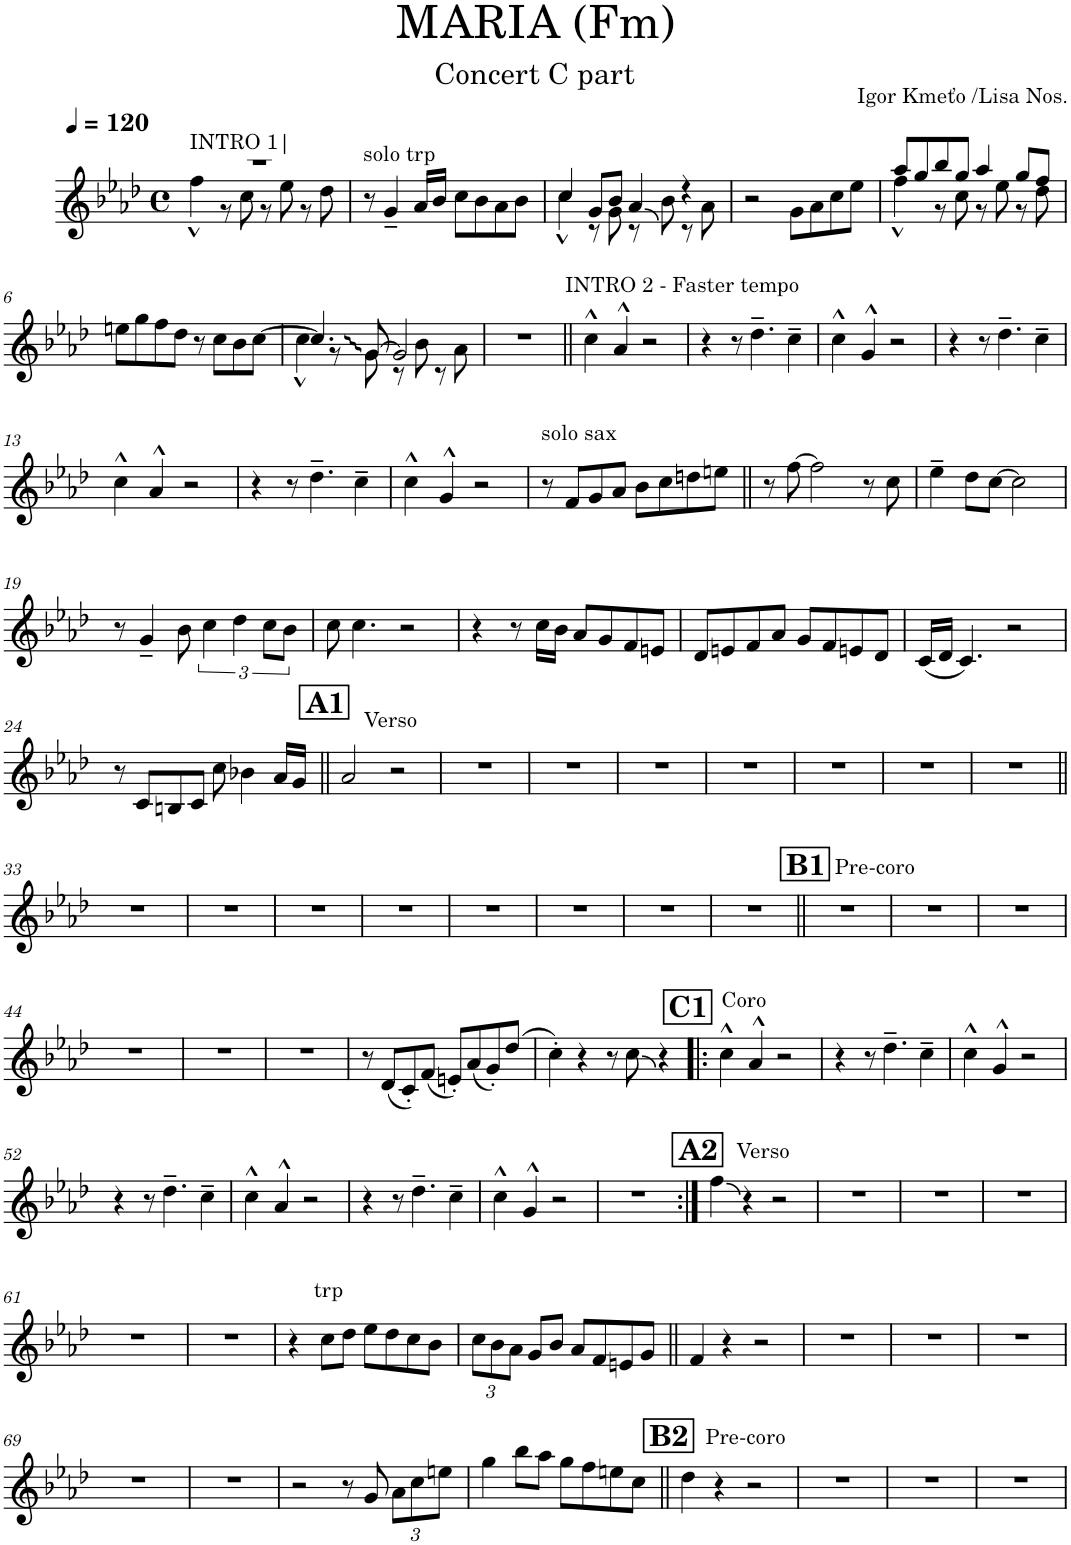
**kern
*part1
*staff1
*I"Piano
*I'Pno.
*clefG2
*k[b-e-a-d-]
*M4/4
*met(c)
*MM120
=1
*^
!LO:TX:a:t=INTRO 1|	!
1r	4ff^^\
.	8r
.	8cc\
.	8r
.	8ee-\
.	8r
.	8dd-\
=2	=2
!LO:TX:a:t=solo trp	!
*v	*v
8r
4g~/
16a-/LL
16b-/JJ
8cc\L
8b-\
8a-\
8b-\J
=3
*^
4cc/	4cc^^\
8g/L	8r
8b-/J	8g\
4a-/	8r
.	8b-\
4r	8r
.	8a-\
*v	*v
=4
2r
8g\L
8a-\
8cc\
8ee-\J
=5
*^
8aa-/L	4ff^^\
8gg/	.
8bb-/	8r
8gg/J	8cc\
4aa-/	8r
.	8ee-\
8gg/L	8r
8ff/J	8dd-\
*v	*v
!!LO:LB:g=z
=6
8een\L
8gg\
8ff\
8dd-\J
8r
8cc\L
8b-\
[8cc\J
=7
*^
4.cc/]	4cc^^\
.	8r
[8g/	8g\
2g/]	8r
.	8b-\
.	8r
.	8a-\
*v	*v
=8
1r
!LO:TX:a:t=INTRO 2 - Faster tempo
=9||
4cc^^\
4a-^^/
2r
=10
4r
8r
4.dd-~\
4cc~\
=11
4cc^^\
4g^^/
2r
=12
4r
8r
4.dd-~\
4cc~\
!!LO:LB:g=z
=13
4cc^^\
4a-^^/
2r
=14
4r
8r
4.dd-~\
4cc~\
=15
4cc^^\
4g^^/
2r
=16
!LO:TX:a:t=solo sax
8r
8f/L
8g/
8a-/J
8b-\L
8cc\
8ddn\
8een\J
=17||
8r
[8ff\
2ff\]
8r
8cc\
=18
4ee-~\
8dd-\L
[8cc\J
2cc\]
!!LO:LB:g=z
=19
8r
4g~/
8b-\
6cc\
6dd-\
12cc\L
12b-\J
=20
8cc\
4.cc\
2r
=21
4r
8r
16cc\LL
16b-\JJ
8a-/L
8g/
8f/
8en/J
=22
8d-/L
8en/
8f/
8a-/J
8g/L
8f/
8en/
8d-/J
=23
(16c/LL
16d-/JJ)
4.c/
2r
!!LO:LB:g=z
=24
8r
8c/L
8Bn/
8c/J
8cc\
4b-X\
16a-/LL
16g/JJ
!!LO:REH:place=s1:a:B:cj:fs=14:t=A1
=25||
*^
2a-/	4ryy
!	!LO:TX:a:t=Verso
.	2.ryy
2r	.
*v	*v
=26
1r
=27
1r
=28
1r
=29
1r
=30
1r
=31
1r
=32
1r
!!LO:LB:g=z
=33||
1r
=34
1r
=35
1r
=36
1r
=37
1r
=38
1r
=39
1r
=40
1r
!!LO:REH:place=s1:a:B:cj:fs=14:t=B1
=41||
*^
1r	4ryy
!	!LO:TX:a:t=Pre-coro
.	2.ryy
*v	*v
=42
1r
=43
1r
!!LO:LB:g=z
=44
1r
=45
1r
=46
1r
=47
8r
(8d-/L
8c'/)
(8f/J
8en'/L)
(8a-/
8g'/)
(8dd-/J
=48
4cc'\)
4r
8r
8cc\
4r
!!LO:REH:place=s1:a:B:cj:fs=14:t=C1
=49!|:
!LO:TX:a:t=Coro
4cc^^\
4a-^^/
2r
=50
4r
8r
4.dd-~\
4cc~\
=51
4cc^^\
4g^^/
2r
!!LO:LB:g=z
=52
4r
8r
4.dd-~\
4cc~\
=53
4cc^^\
4a-^^/
2r
=54
4r
8r
4.dd-~\
4cc~\
=55
4cc^^\
4g^^/
2r
=56
1r
!!LO:REH:place=s1:a:B:cj:fs=14:t=A2
=57:|!
4ff\
!LO:TX:a:t=Verso
4r
2r
=58
1r
=59
1r
=60
1r
!!LO:LB:g=z
=61
1r
=62
1r
=63
4r
!LO:TX:a:t=trp
8cc\L
8dd-\J
8ee-\L
8dd-\
8cc\
8b-\J
=64
*Xbrackettup
12cc\L
12b-\
12a-\J
8g/L
8b-/J
8a-/L
8f/
8en/
8g/J
=65||
4f/
4r
2r
=66
1r
=67
1r
=68
1r
!!LO:LB:g=z
=69
1r
=70
1r
=71
2r
8r
8g/
12a-\L
12cc\
12een\J
=72
4gg\
8bb-\L
8aa-\J
8gg\L
8ff\
8een\
8cc\J
!!LO:REH:place=s1:a:B:cj:fs=14:t=B2
=73||
*^
4dd-\	8ryy
!	!LO:TX:a:t=Pre-coro
.	2..ryy
4r	.
2r	.
*v	*v
=74
1r
=75
1r
=76
1r
=
*-
